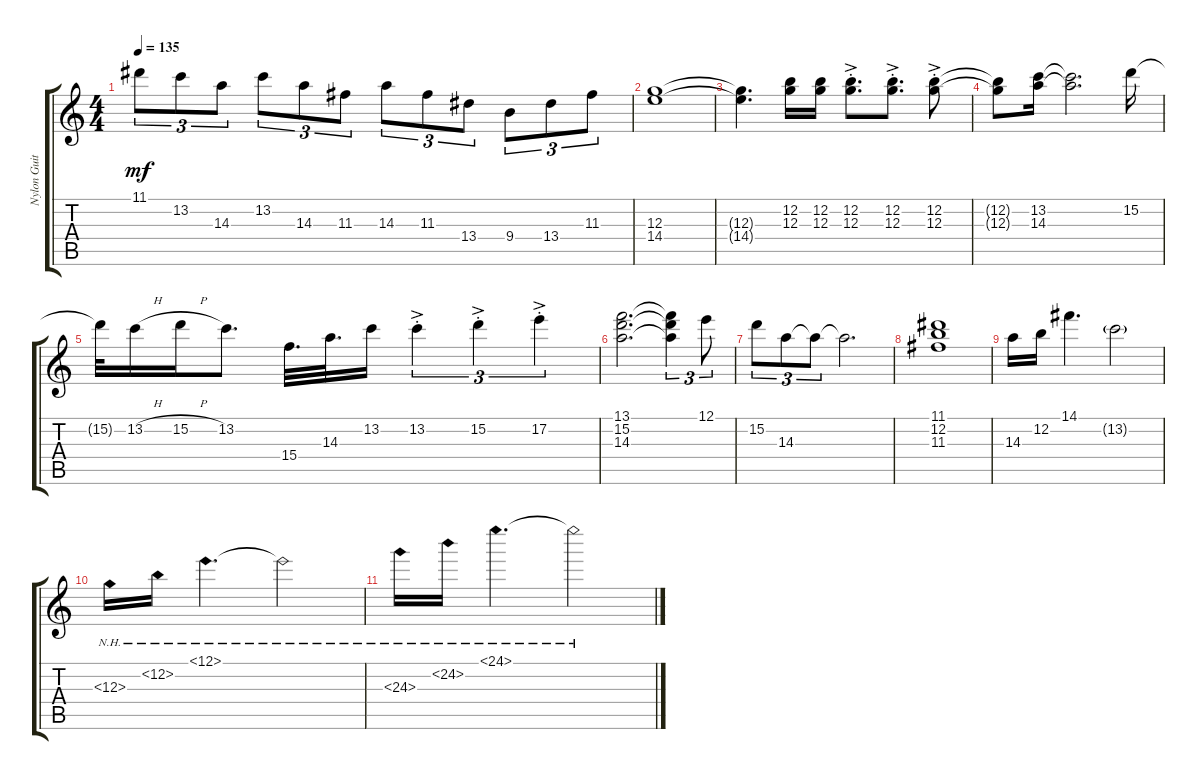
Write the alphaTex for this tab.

\track ("Nylon Guitar" "Nylon Guit") {instrument acousticguitarnylon}
\staff {score tabs}
\tuning (E4 B3 G3 D3 A2 D2) {hide}
\ts (4 4)
\tempo 135
\clef g2
\ks c
11.1.8{tu (3 2) dy mf} 13.2.8{tu (3 2)} 14.3.8{tu (3 2)} 13.2.8{tu (3 2)} 14.3.8{tu (3 2)} 11.3.8{tu (3 2)} 14.3.8{tu (3 2)} 11.3.8{tu (3 2)} 13.4.8{tu (3 2)} 9.4.8{tu (3 2)} 13.4.8{tu (3 2)} 11.3.8{tu (3 2)} |
(12.3 14.4).1 |
(12.3{t} 14.4{t}).4{d} (12.2 12.3).16 (12.2 12.3).16 (12.2{ac st} 12.3{ac st}).8{d} (12.2{ac st} 12.3{ac st}).8{d} (12.2{ac st} 12.3{ac st}).8 |
(12.2{t} 12.3{t}).8 (13.2 14.3).16 (13.2{t} 14.3{t}).2{d} 15.2.16 |
15.2{t}.32 13.2{h}.16 15.2{h}.16 13.2.8{d} 15.4.32{d} 14.3.32{d} 13.2.16 13.2{ac st}.4{tu (3 2)} 15.2{ac st}.4{tu (3 2)} 17.2{ac st}.4{tu (3 2)} |
(13.1 15.2 14.3).2{d} (13.1{t} 15.2{t} 14.3{t}).4{tu (3 2)} 12.1.8{tu (3 2)} |
15.2.8{tu (3 2)} 14.3.8{tu (3 2)} 14.3{t}.8{tu (3 2)} 14.3{t}.2{d} |
(11.1 12.2 11.3).1 |
14.3.16 12.2.16 14.1.4{d} 13.2{g}.2 |
12.3{nh}.16 12.2{nh}.16 12.1{nh}.4{d} 12.1{nh t}.2 |
24.3{nh}.16 24.2{nh}.16 24.1{nh}.4{d} 24.1{nh t}.2
